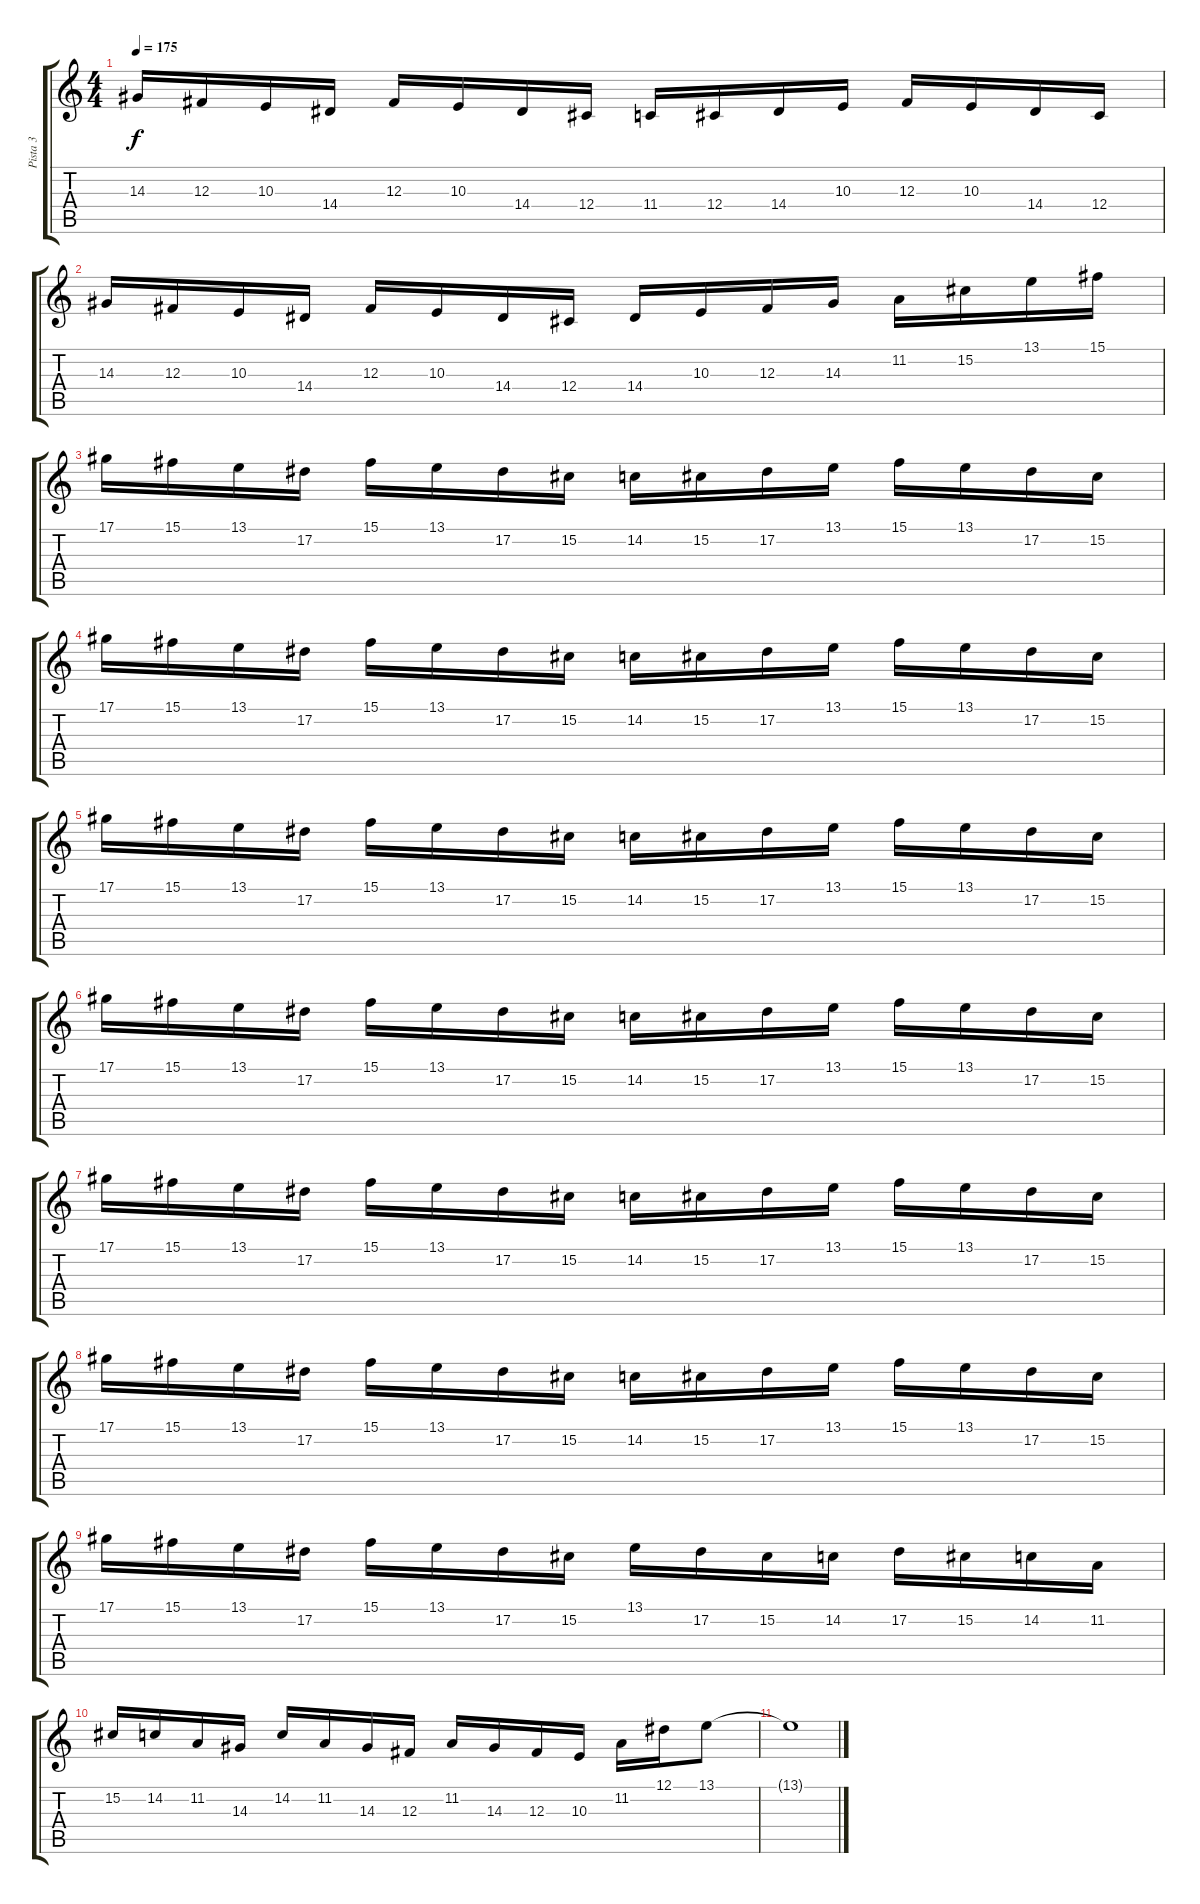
\track ("Pista 3" "Pista 3") {instrument harpsichord}
\staff {score tabs}
\tuning (Eb4 Bb3 Gb3 Db3 Ab2 Eb2) {hide}
\ts (4 4)
\tempo 175
\clef g2
\ks c
14.3.16{dy f} 12.3.16 10.3.16 14.4.16 12.3.16 10.3.16 14.4.16 12.4.16 11.4.16 12.4.16 14.4.16 10.3.16 12.3.16 10.3.16 14.4.16 12.4.16 |
14.3.16 12.3.16 10.3.16 14.4.16 12.3.16 10.3.16 14.4.16 12.4.16 14.4.16 10.3.16 12.3.16 14.3.16 11.2.16 15.2.16 13.1.16 15.1.16 |
17.1.16 15.1.16 13.1.16 17.2.16 15.1.16 13.1.16 17.2.16 15.2.16 14.2.16 15.2.16 17.2.16 13.1.16 15.1.16 13.1.16 17.2.16 15.2.16 |
17.1.16 15.1.16 13.1.16 17.2.16 15.1.16 13.1.16 17.2.16 15.2.16 14.2.16 15.2.16 17.2.16 13.1.16 15.1.16 13.1.16 17.2.16 15.2.16 |
17.1.16 15.1.16 13.1.16 17.2.16 15.1.16 13.1.16 17.2.16 15.2.16 14.2.16 15.2.16 17.2.16 13.1.16 15.1.16 13.1.16 17.2.16 15.2.16 |
17.1.16 15.1.16 13.1.16 17.2.16 15.1.16 13.1.16 17.2.16 15.2.16 14.2.16 15.2.16 17.2.16 13.1.16 15.1.16 13.1.16 17.2.16 15.2.16 |
17.1.16 15.1.16 13.1.16 17.2.16 15.1.16 13.1.16 17.2.16 15.2.16 14.2.16 15.2.16 17.2.16 13.1.16 15.1.16 13.1.16 17.2.16 15.2.16 |
17.1.16 15.1.16 13.1.16 17.2.16 15.1.16 13.1.16 17.2.16 15.2.16 14.2.16 15.2.16 17.2.16 13.1.16 15.1.16 13.1.16 17.2.16 15.2.16 |
17.1.16 15.1.16 13.1.16 17.2.16 15.1.16 13.1.16 17.2.16 15.2.16 13.1.16 17.2.16 15.2.16 14.2.16 17.2.16 15.2.16 14.2.16 11.2.16 |
15.2.16 14.2.16 11.2.16 14.3.16 14.2.16 11.2.16 14.3.16 12.3.16 11.2.16 14.3.16 12.3.16 10.3.16 11.2.16 12.1.16 13.1.8 |
13.1{t}.1
